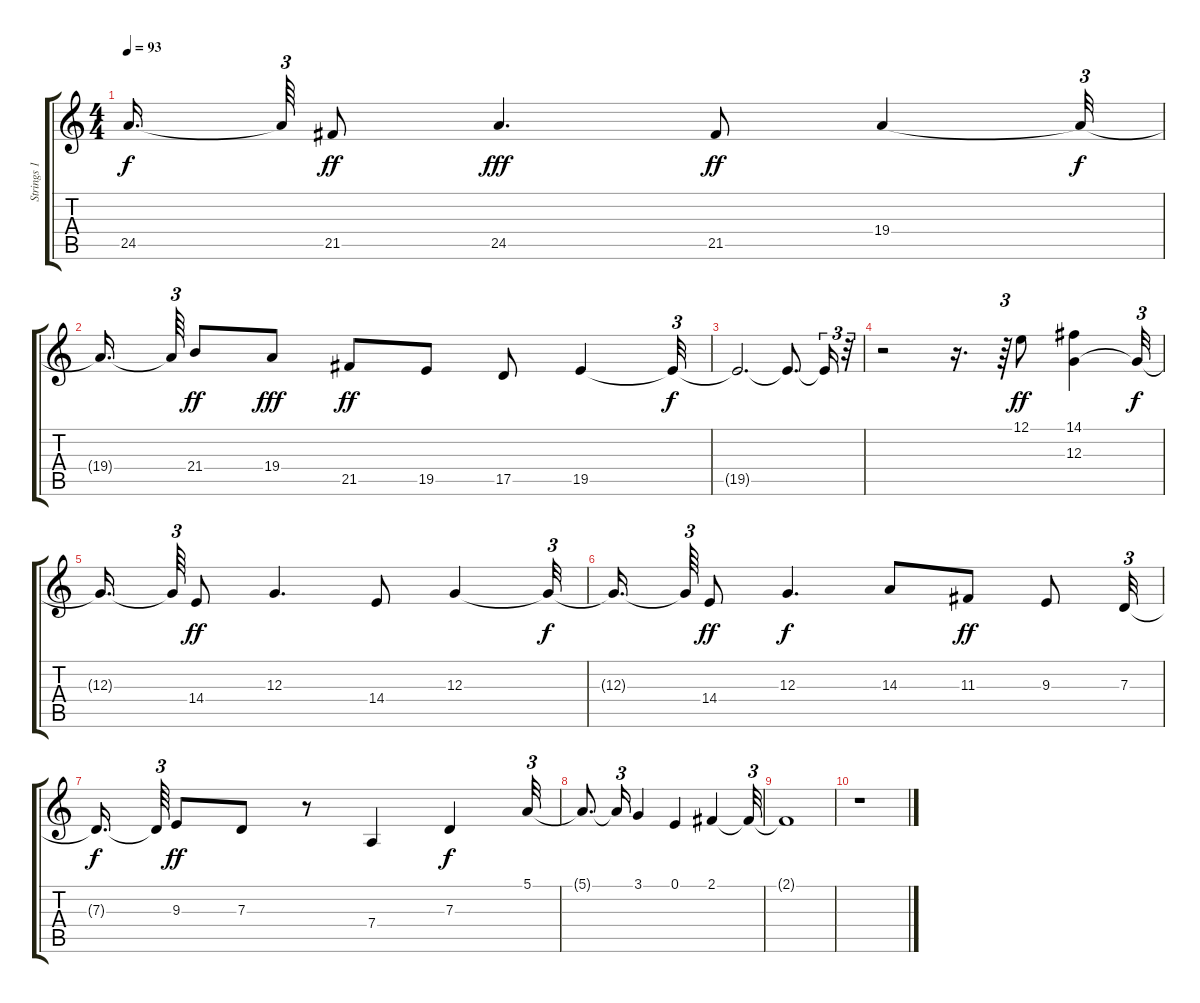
\track ("Strings 1" "Strings 1") {instrument stringensemble1}
\staff {score tabs}
\tuning (E4 B3 G3 D3 A2 E2) {hide}
\ts (4 4)
\tempo 93
\clef g2
\ks c
24.5{t}.16{d dy f} 24.5{t}.64{tu (3 2)} 21.5.8{dy ff} 24.5.4{d dy fff} 21.5.8{dy ff} 19.4.4 19.4{t}.32{tu (3 2) dy f} |
19.4{t}.16{d} 19.4{t}.64{tu (3 2)} 21.4.8{dy ff} 19.4.8{dy fff} 21.5.8{dy ff} 19.5.8 17.5.8 19.5.4 19.5{t}.32{tu (3 2) dy f} |
19.5{t}.2{d} 19.5{t}.8{d} 19.5{t}.16{tu (3 2)} r.32{tu (3 2)} |
r.2 r.16{d} r.64{tu (3 2)} 12.1.8{dy ff} (14.1 12.3).4 12.3{t}.32{tu (3 2) dy f} |
12.3{t}.16{d} 12.3{t}.64{tu (3 2)} 14.4.8{dy ff} 12.3.4{d} 14.4.8 12.3.4 12.3{t}.32{tu (3 2) dy f} |
12.3{t}.16{d} 12.3{t}.64{tu (3 2)} 14.4.8{dy ff} 12.3.4{d dy f} 14.3.8 11.3.8{dy ff} 9.3.8 7.3.32{tu (3 2)} |
7.3{t}.16{d dy f} 7.3{t}.64{tu (3 2)} 9.3.8{dy ff} 7.3.8 r.8 7.4.4 7.3.4{dy f} 5.1.32{tu (3 2)} |
5.1{t}.8{d} 5.1{t}.16{tu (3 2)} 3.1.4 0.1.4 2.1.4 2.1{t}.32{tu (3 2)} |
2.1{t}.1 |
r.1
